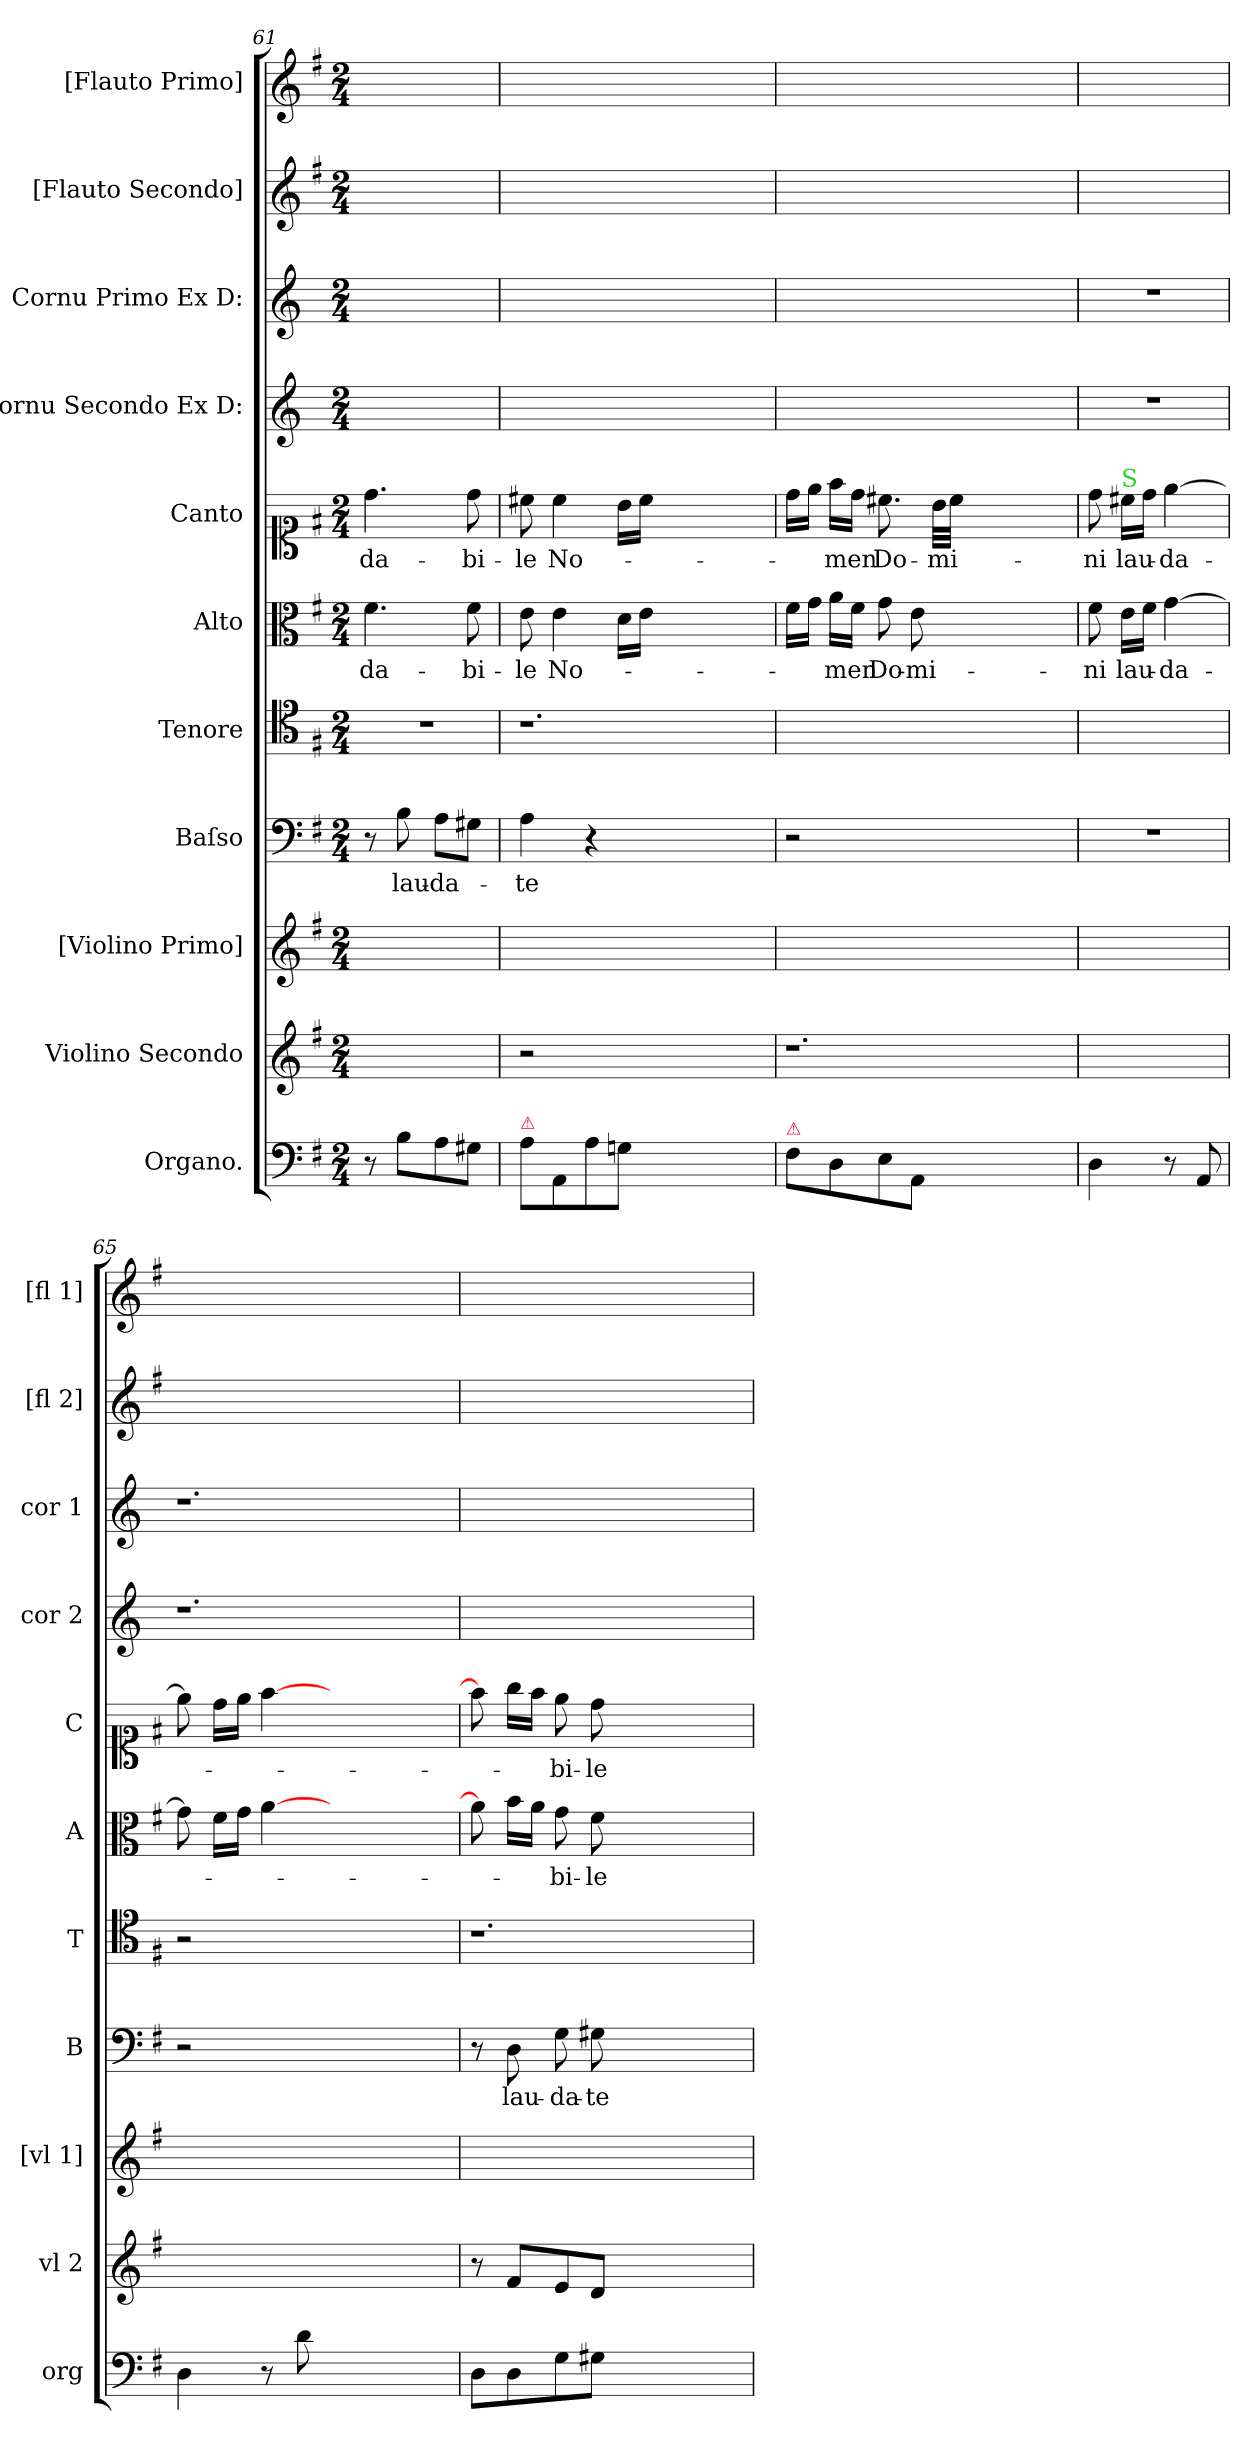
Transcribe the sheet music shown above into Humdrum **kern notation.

**kern	**kern	**kern	**kern	**text	**kern	**kern	**text	**kern	**text	**kern	**kern	**kern	**kern
*part11	*part10	*part9	*part8	*part8	*part7	*part6	*part6	*part5	*part5	*part4	*part3	*part2	*part1
*staff11	*staff10	*staff9	*staff8	*staff8	*staff7	*staff6	*staff6	*staff5	*staff5	*staff4	*staff3	*staff2	*staff1
*I"Organo.	*I"Violino Secondo	*I"[Violino Primo]	*I"Baſso	*	*I"Tenore	*I"Alto	*	*I"Canto	*	*I"Cornu Secondo Ex D:	*I"Cornu Primo Ex D:	*I"[Flauto Secondo]	*I"[Flauto Primo]
*I'org	*I'vl 2	*I'[vl 1]	*I'B	*	*I'T	*I'A	*	*I'C	*	*I'cor 2	*I'cor 1	*I'[fl 2]	*I'[fl 1]
*clefF4	*clefG2	*clefG2	*clefF4	*	*clefC4	*clefC3	*	*clefC1	*	*clefG2	*clefG2	*clefG2	*clefG2
*	*	*	*	*	*	*	*	*	*	*ITrd3c5	*ITrd3c5	*	*
*k[f#]	*k[f#]	*k[f#]	*k[f#]	*	*k[f#]	*k[f#]	*	*k[f#]	*	*k[f#]	*k[f#]	*k[f#]	*k[f#]
*M2/4	*M2/4	*M2/4	*M2/4	*	*M2/4	*M2/4	*	*M2/4	*	*M2/4	*M2/4	*M2/4	*M2/4
=61	=61	=61	=61	=61	=61	=61	=61	=61	=61	=61	=61	=61	=61
8r	2ryy	2ryy	8r	.	2r	4.f#\	-da-	4.dd\	-da-	2ryy	2ryy	2ryy	2ryy
8B\L	.	.	8B\	lau-	.	.	.	.	.	.	.	.	.
8A\	.	.	8A\L	-da-	.	.	.	.	.	.	.	.	.
8G#X\J	.	.	8G#X\J	.	.	8f#\	-bi-	8dd\	-bi-	.	.	.	.
=62	=62	=62	=62	=62	=62	=62	=62	=62	=62	=62	=62	=62	=62
!LO:TX:a:color=crimson:t=⚠	!	!	!	!	!	!	!	!	!	!	!	!	!
8A\L	2r	2ryy	4A\	-te	1.r	8e\	-le	8cc#X\	-le	1.ryy	1.ryy	2ryy	2ryy
8AA\	.	.	.	.	.	4e\	No-	4cc#\	No-	.	.	.	.
8A\	.	.	4r	.	.	.	.	.	.	.	.	.	.
8Gn\J	.	.	.	.	.	16d\LL	.	16b\LL	.	.	.	.	.
.	.	.	.	.	.	16e\JJ	.	16cc#\JJ	.	.	.	.	.
1ryy	1ryy	1ryy	1ryy	.	.	1ryy	.	1ryy	.	.	.	1ryy	1ryy
=63	=63	=63	=63	=63	=63	=63	=63	=63	=63	=63	=63	=63	=63
!LO:TX:a:color=crimson:t=⚠	!	!	!	!	!	!	!	!	!	!	!	!	!
8F#\L	1.r	2ryy	2r	.	1.ryy	16f#\LL	.	16dd\LL	.	1.ryy	1.ryy	2ryy	2ryy
.	.	.	.	.	.	16g\JJ	.	16ee\JJ	.	.	.	.	.
8D\	.	.	.	.	.	16a\LL	-men	16ff#\LL	-men	.	.	.	.
.	.	.	.	.	.	16f#\JJ	.	16dd\JJ	.	.	.	.	.
8E\	.	.	.	.	.	8g\	Do-	8.cc#X\	Do-	.	.	.	.
8AA/J	.	.	.	.	.	8e\	-mi-	.	.	.	.	.	.
.	.	.	.	.	.	.	.	32b\LLL	-mi-	.	.	.	.
.	.	.	.	.	.	.	.	32cc#\JJJ	.	.	.	.	.
1ryy	.	1ryy	1ryy	.	.	1ryy	.	1ryy	.	.	.	1ryy	1ryy
=64	=64	=64	=64	=64	=64	=64	=64	=64	=64	=64	=64	=64	=64
4D\	2ryy	2ryy	2r	.	2ryy	8f#\	-ni	8dd\	-ni	2r	2r	2ryy	2ryy
!	!	!	!	!	!	!	!	!LO:TX:a:color=limegreen:t=S	!	!	!	!	!
.	.	.	.	.	.	16e\LL	lau-	16cc#X\LL	lau-	.	.	.	.
.	.	.	.	.	.	16f#\JJ	.	16dd\JJ	.	.	.	.	.
8r	.	.	.	.	.	[4g\	-da-	[4ee\	-da-	.	.	.	.
8AA/	.	.	.	.	.	.	.	.	.	.	.	.	.
=65	=65	=65	=65	=65	=65	=65	=65	=65	=65	=65	=65	=65	=65
4D\	1.ryy	2ryy	2r	.	2r	8g!\]	.	8ee!\]	.	1.r	1.r	2ryy	2ryy
.	.	.	.	.	.	16f#\LL	.	16dd\LL	.	.	.	.	.
.	.	.	.	.	.	16g\JJ	.	16ee\JJ	.	.	.	.	.
8r	.	.	.	.	.	[4a\	.	[4ff#\	.	.	.	.	.
8d\	.	.	.	.	.	.	.	.	.	.	.	.	.
1ryy	.	1ryy	1ryy	.	1ryy	1ryy	.	1ryy	.	.	.	1ryy	1ryy
=66	=66	=66	=66	=66	=66	=66	=66	=66	=66	=66	=66	=66	=66
8D\L	8r	2ryy	8r	.	1.r	8a!\]	.	8ff#!\]	.	1.ryy	1.ryy	2ryy	2ryy
8D\	8f#/L	.	8D\	lau-	.	16b\LL	.	16gg\LL	.	.	.	.	.
.	.	.	.	.	.	16a\JJ	.	16ff#\JJ	.	.	.	.	.
8G\	8e/	.	8G\	-da-	.	8g\	-bi-	8ee\	-bi-	.	.	.	.
8G#X\J	8d/J	.	8G#X\	-te	.	8f#\	-le	8dd\	-le	.	.	.	.
1ryy	1ryy	1ryy	1ryy	.	.	1ryy	.	1ryy	.	.	.	1ryy	1ryy
=	=	=	=	=	=	=	=	=	=	=	=	=	=
*-	*-	*-	*-	*-	*-	*-	*-	*-	*-	*-	*-	*-	*-
